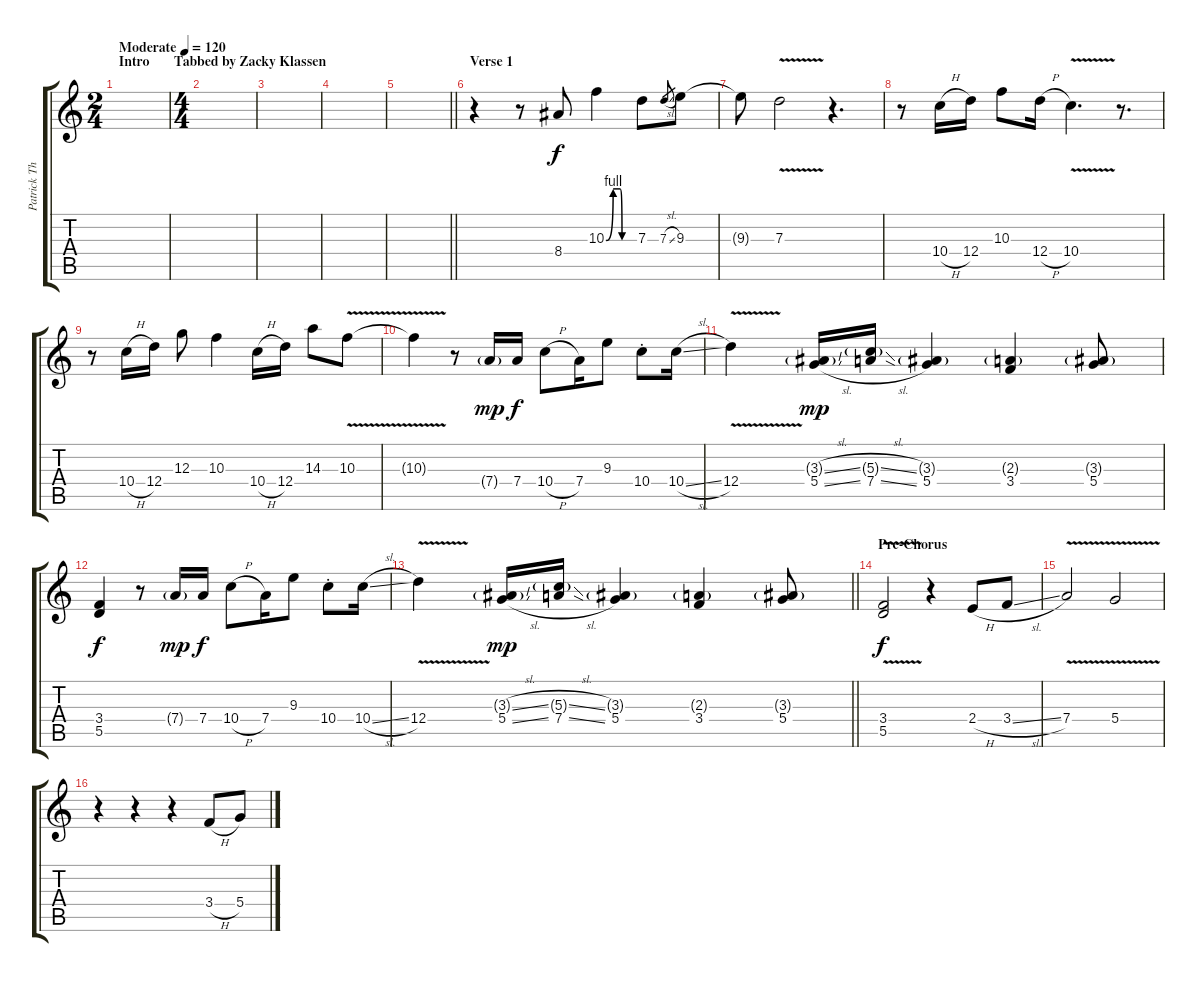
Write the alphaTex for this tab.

\track ("Patrick Thompson [Guitar]" "Patrick Th") {instrument overdrivenguitar}
\staff {score tabs}
\tuning (E4 B3 G3 D3 A2 D2) {hide}
\ts (2 4)
\section ("" "Intro       Tabbed by Zacky Klassen")
\tempo (120 "Moderate")
\clef g2
\ks c
|
\ts (4 4)
|
|
|
\barLineRight lightlight
|
\section ("" "Verse 1")
r.4 r.8 8.4.8 10.3{be (custom 0 0 15 4 30 4 34 0 45 0 60 0)}.4 7.3.8 7.3{sl}.8{gr} 9.3.8 |
9.3{t}.8 7.3{v}.2 r.4{d} |
r.8 10.4{h}.16 12.4.16 10.3.8 12.4{h}.16 10.4{v}.4{d} r.8{d} |
r.8 10.4{h}.16 12.4.16 12.3.8 10.3.4 10.4{h}.16 12.4.16 14.3.8 10.3{v}.8 |
10.3{t}.4 r.8 7.4{g}.16{dy mp} 7.4.16{dy f} 10.4{h}.8 7.4.16 9.3.8 10.4{st}.8 10.4{sl}.16 |
12.4{v}.4 (3.3{sl g} 5.4{sl}).16{dy mp} (5.3{sl g} 7.4{sl}).16 (3.3{g} 5.4).4 (2.3{g} 3.4).4 (3.3{g} 5.4).8 |
(3.4 5.5).4{dy f} r.8 7.4{g}.16{dy mp} 7.4.16{dy f} 10.4{h}.8 7.4.16 9.3.8 10.4{st}.8 10.4{sl}.16 |
\barLineRight lightlight
12.4{v}.4 (3.3{sl g} 5.4{sl}).16{dy mp} (5.3{sl g} 7.4{sl}).16 (3.3{g} 5.4).4 (2.3{g} 3.4).4 (3.3{g} 5.4).8 |
\section ("" "Pre-Chorus")
(3.4{v} 5.5).2{dy f} r.4 2.4{h}.8{balance 2 instrument distortionguitar} 3.4{sl}.8 |
7.4{v}.2 5.4{v}.2 |
r.4 r.4 r.4 3.4{h}.8 5.4{sl}.8
